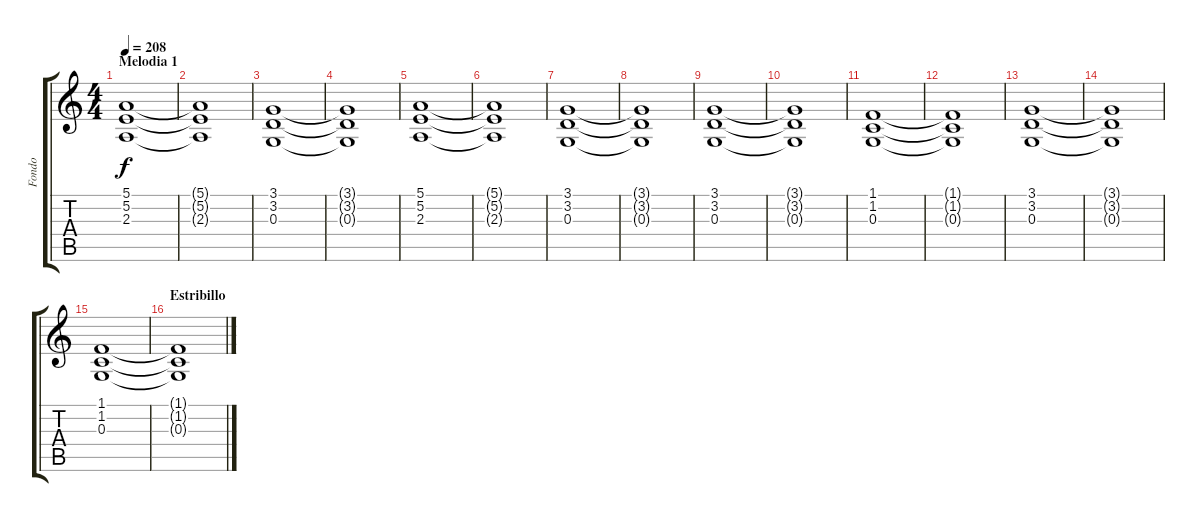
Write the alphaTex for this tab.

\track ("Fondo" "Fondo") {instrument stringensemble1}
\staff {score tabs}
\tuning (E4 B3 G3 D3 A2 E2) {hide}
\ts (4 4)
\section ("" "Melodia 1")
\tempo 208
\clef g2
\ks c
(5.1 5.2 2.3).1{dy f} |
(5.1{t} 5.2{t} 2.3{t}).1 |
(3.1 3.2 0.3).1 |
(3.1{t} 3.2{t} 0.3{t}).1 |
(5.1 5.2 2.3).1 |
(5.1{t} 5.2{t} 2.3{t}).1 |
(3.1 3.2 0.3).1 |
(3.1{t} 3.2{t} 0.3{t}).1 |
(3.1 3.2 0.3).1 |
(3.1{t} 3.2{t} 0.3{t}).1 |
(1.1 1.2 0.3).1 |
(1.1{t} 1.2{t} 0.3{t}).1 |
(3.1 3.2 0.3).1 |
(3.1{t} 3.2{t} 0.3{t}).1 |
(1.1 1.2 0.3).1 |
\section ("" "Estribillo")
(1.1{t} 1.2{t} 0.3{t}).1
